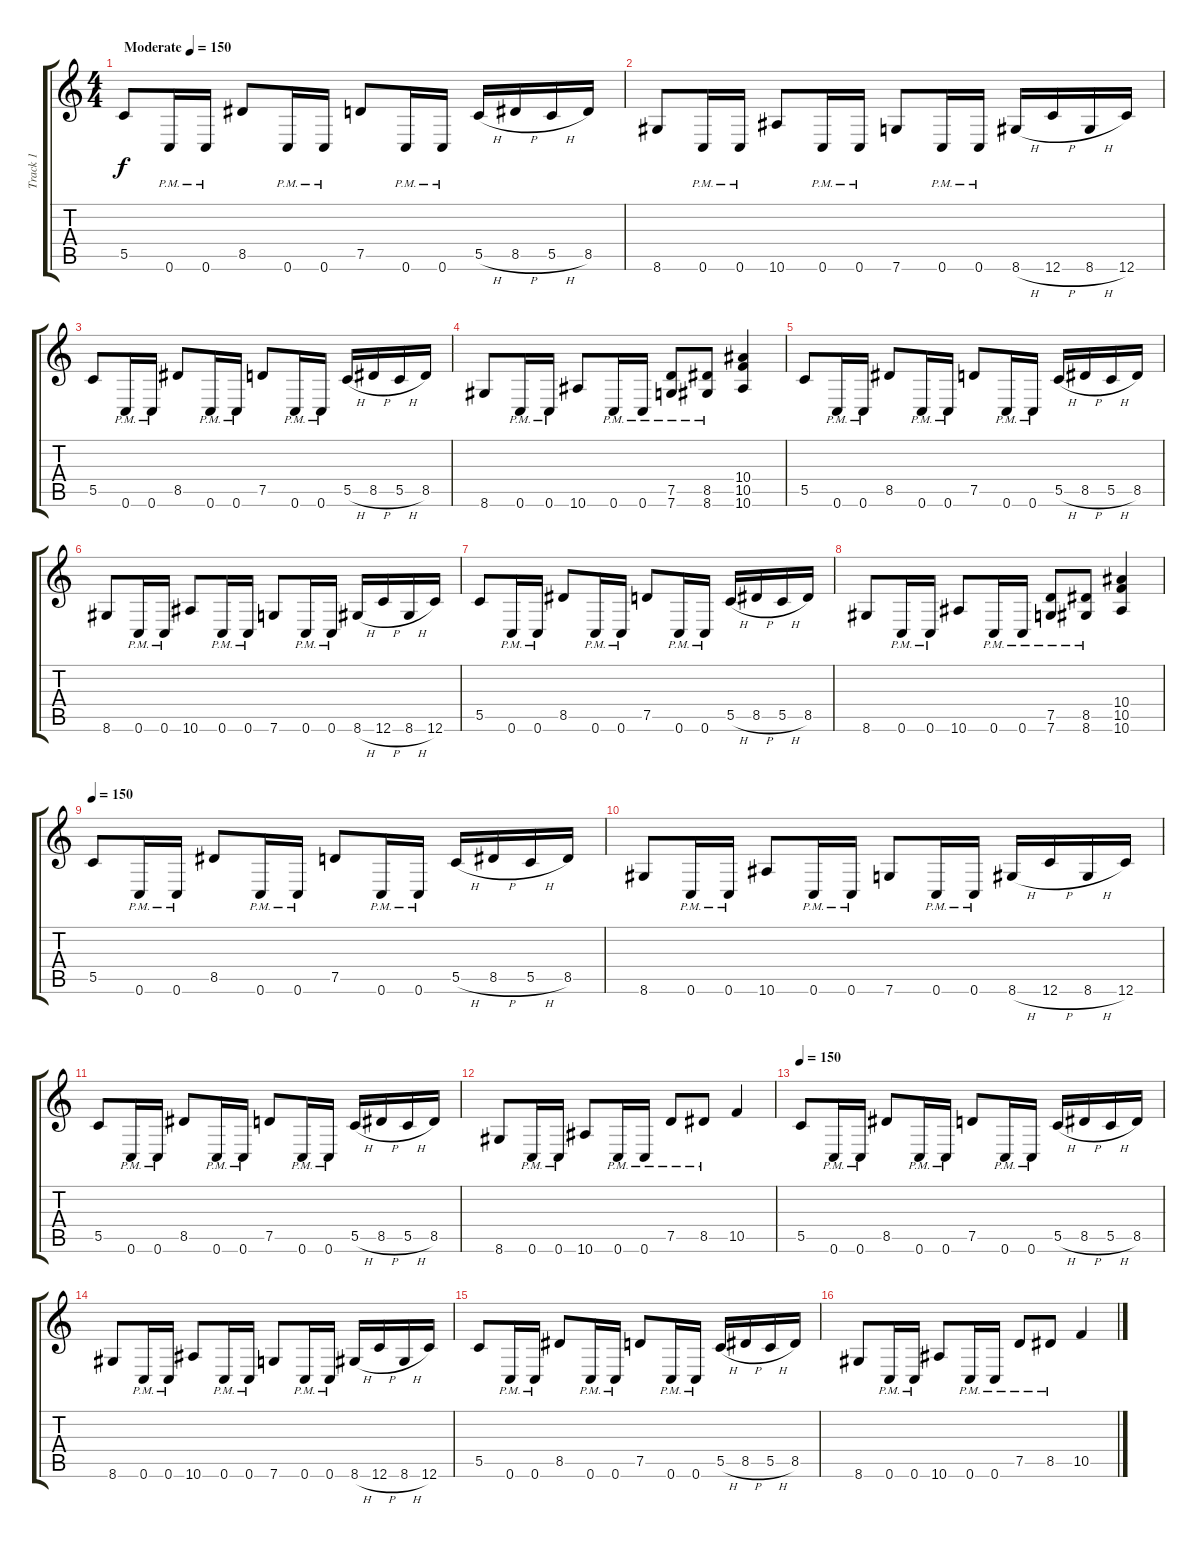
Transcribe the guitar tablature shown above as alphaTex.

\track ("Track 1" "Track 1") {instrument distortionguitar}
\staff {score tabs}
\tuning (D4 A3 F3 C3 G2 C2) {hide}
\ts (4 4)
\tempo (150 "Moderate")
\clef g2
\ks c
5.5.8{dy f instrument distortionguitar} 0.6{pm}.16 0.6{pm}.16 8.5.8 0.6{pm}.16 0.6{pm}.16 7.5.8 0.6{pm}.16 0.6{pm}.16 5.5{h}.16 8.5{h}.16 5.5{h}.16 8.5.16 |
8.6.8 0.6{pm}.16 0.6{pm}.16 10.6.8 0.6{pm}.16 0.6{pm}.16 7.6.8 0.6{pm}.16 0.6{pm}.16 8.6{h}.16 12.6{h}.16 8.6{h}.16 12.6.16 |
5.5.8 0.6{pm}.16 0.6{pm}.16 8.5.8 0.6{pm}.16 0.6{pm}.16 7.5.8 0.6{pm}.16 0.6{pm}.16 5.5{h}.16 8.5{h}.16 5.5{h}.16 8.5.16 |
8.6.8 0.6{pm}.16 0.6{pm}.16 10.6.8 0.6{pm}.16 0.6{pm}.16 (7.5{pm} 7.6{pm}).8 (8.5{pm} 8.6{pm}).8 (10.4 10.5 10.6).4 |
5.5.8 0.6{pm}.16 0.6{pm}.16 8.5.8 0.6{pm}.16 0.6{pm}.16 7.5.8 0.6{pm}.16 0.6{pm}.16 5.5{h}.16 8.5{h}.16 5.5{h}.16 8.5.16 |
8.6.8 0.6{pm}.16 0.6{pm}.16 10.6.8 0.6{pm}.16 0.6{pm}.16 7.6.8 0.6{pm}.16 0.6{pm}.16 8.6{h}.16 12.6{h}.16 8.6{h}.16 12.6.16 |
5.5.8 0.6{pm}.16 0.6{pm}.16 8.5.8 0.6{pm}.16 0.6{pm}.16 7.5.8 0.6{pm}.16 0.6{pm}.16 5.5{h}.16 8.5{h}.16 5.5{h}.16 8.5.16 |
8.6.8 0.6{pm}.16 0.6{pm}.16 10.6.8 0.6{pm}.16 0.6{pm}.16 (7.5{pm} 7.6{pm}).8 (8.5{pm} 8.6).8 (10.4 10.5 10.6).4 |
\tempo 150
5.5.8 0.6{pm}.16 0.6{pm}.16 8.5.8 0.6{pm}.16 0.6{pm}.16 7.5.8 0.6{pm}.16 0.6{pm}.16 5.5{h}.16 8.5{h}.16 5.5{h}.16 8.5.16 |
8.6.8 0.6{pm}.16 0.6{pm}.16 10.6.8 0.6{pm}.16 0.6{pm}.16 7.6.8 0.6{pm}.16 0.6{pm}.16 8.6{h}.16 12.6{h}.16 8.6{h}.16 12.6.16 |
5.5.8 0.6{pm}.16 0.6{pm}.16 8.5.8 0.6{pm}.16 0.6{pm}.16 7.5.8 0.6{pm}.16 0.6{pm}.16 5.5{h}.16 8.5{h}.16 5.5{h}.16 8.5.16 |
8.6.8 0.6{pm}.16 0.6{pm}.16 10.6.8 0.6{pm}.16 0.6{pm}.16 7.5{pm}.8 8.5{pm}.8 10.5.4 |
\tempo 150
5.5.8 0.6{pm}.16 0.6{pm}.16 8.5.8 0.6{pm}.16 0.6{pm}.16 7.5.8 0.6{pm}.16 0.6{pm}.16 5.5{h}.16 8.5{h}.16 5.5{h}.16 8.5.16 |
8.6.8 0.6{pm}.16 0.6{pm}.16 10.6.8 0.6{pm}.16 0.6{pm}.16 7.6.8 0.6{pm}.16 0.6{pm}.16 8.6{h}.16 12.6{h}.16 8.6{h}.16 12.6.16 |
5.5.8 0.6{pm}.16 0.6{pm}.16 8.5.8 0.6{pm}.16 0.6{pm}.16 7.5.8 0.6{pm}.16 0.6{pm}.16 5.5{h}.16 8.5{h}.16 5.5{h}.16 8.5.16 |
8.6.8 0.6{pm}.16 0.6{pm}.16 10.6.8 0.6{pm}.16 0.6{pm}.16 7.5{pm}.8 8.5{pm}.8 10.5.4
